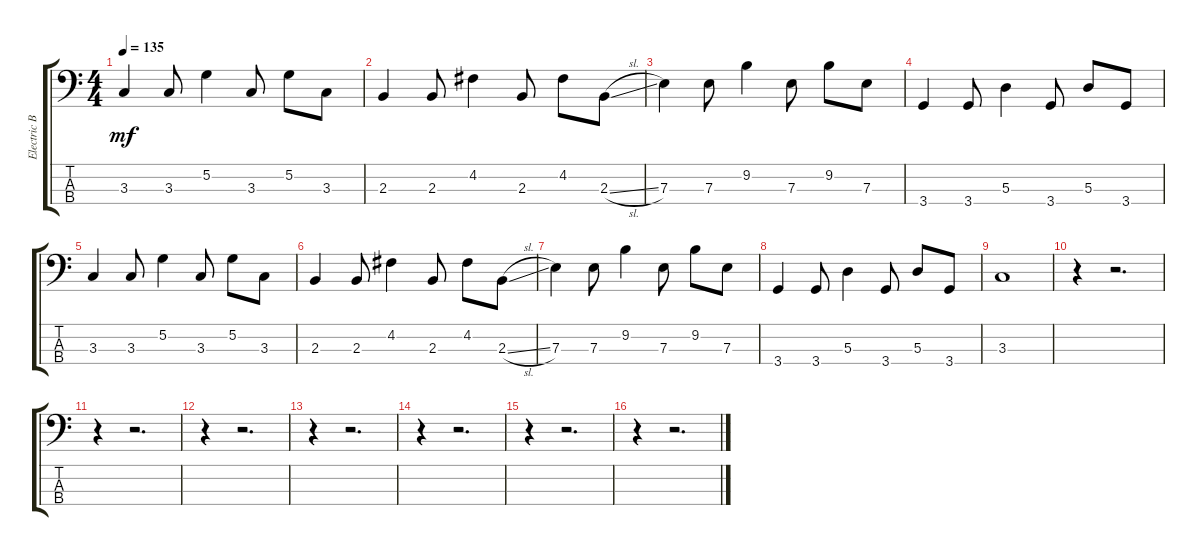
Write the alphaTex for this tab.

\track ("Electric Bass" "Electric B") {instrument electricbassfinger}
\staff {score tabs}
\tuning (G2 D2 A1 E1) {hide}
\ts (4 4)
\tempo 135
\clef f4
\ks c
3.3.4{dy mf instrument electricbassfinger} 3.3.8 5.2.4 3.3.8 5.2.8 3.3.8 |
2.3.4 2.3.8 4.2.4 2.3.8 4.2.8 2.3{sl}.8 |
7.3.4 7.3.8 9.2.4 7.3.8 9.2.8 7.3.8 |
3.4.4 3.4.8 5.3.4 3.4.8 5.3.8 3.4.8 |
3.3.4 3.3.8 5.2.4 3.3.8 5.2.8 3.3.8 |
2.3.4 2.3.8 4.2.4 2.3.8 4.2.8 2.3{sl}.8 |
7.3.4 7.3.8 9.2.4 7.3.8 9.2.8 7.3.8 |
3.4.4 3.4.8 5.3.4 3.4.8 5.3.8 3.4.8 |
3.3.1 |
r.4 r.2{d} |
r.4 r.2{d} |
r.4 r.2{d} |
r.4 r.2{d} |
r.4 r.2{d} |
r.4 r.2{d} |
r.4 r.2{d}
